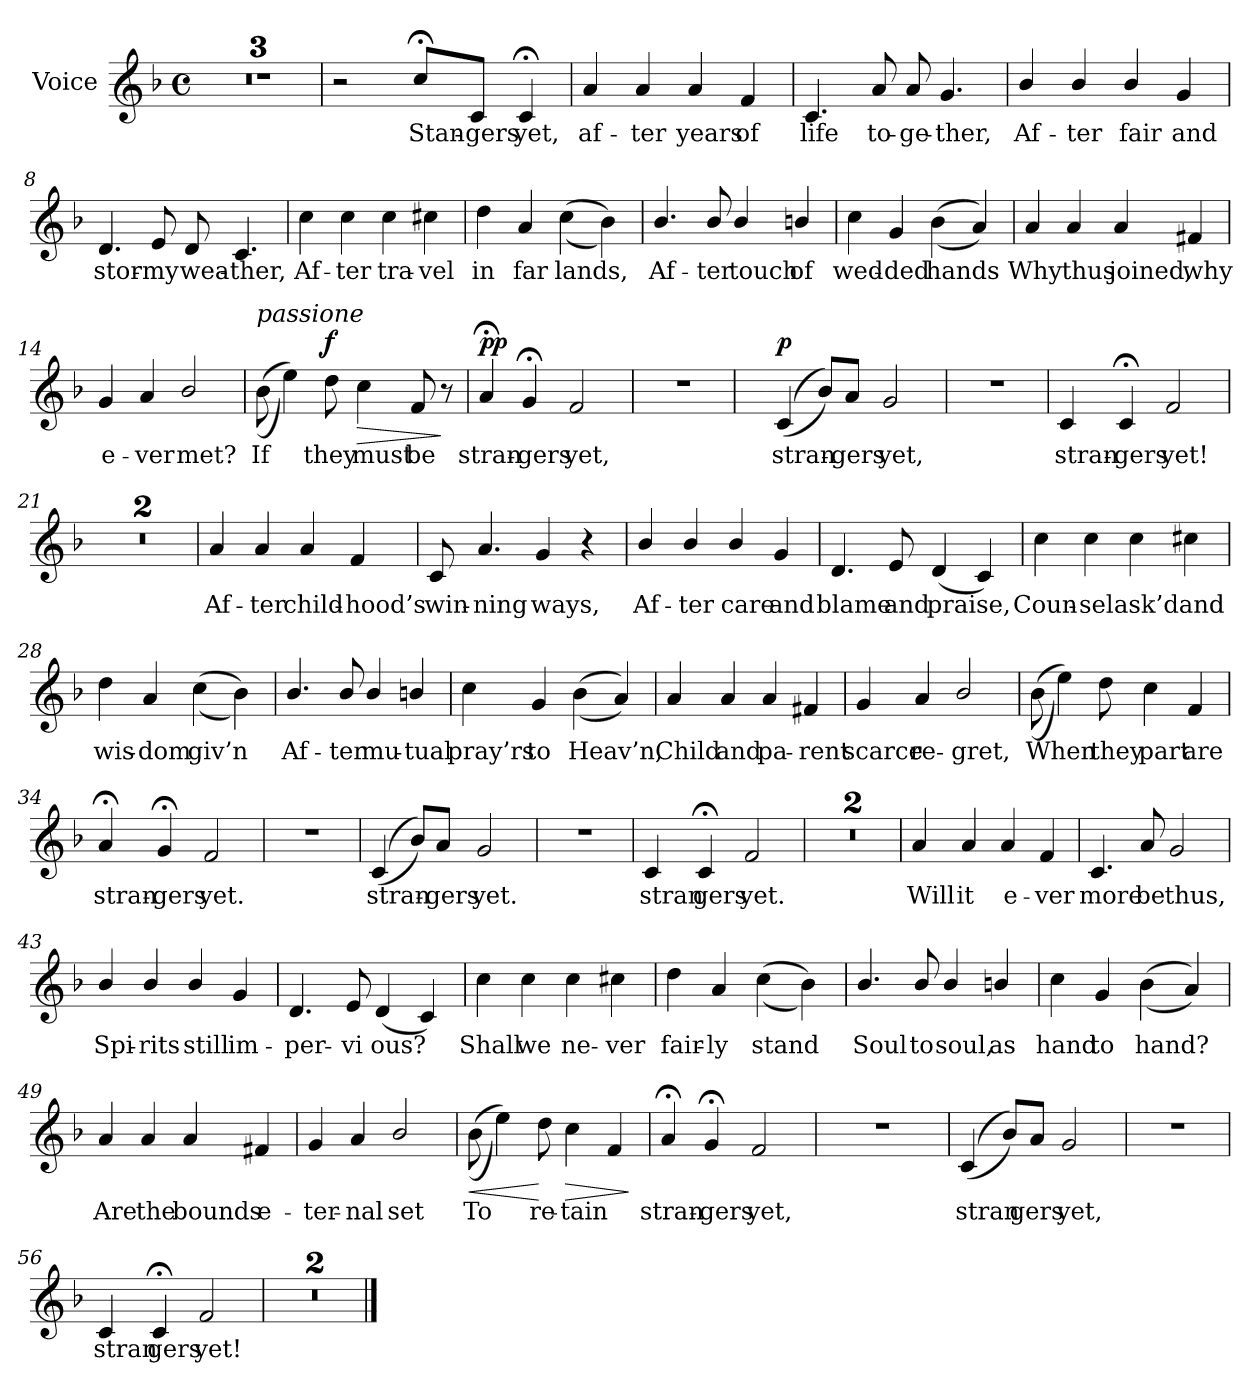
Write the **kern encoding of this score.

**kern	**text	**dynam
*part1	*part1	*part1
*staff1	*staff1	*staff1
*I"Voice	*	*
*clefG2	*	*
*k[b-]	*	*
*M4/4	*	*
*met(c)	*	*
=1	=1	=1
1r	.	.
=2	=2	=2
1r	.	.
=3	=3	=3
1r	.	.
=4	=4	=4
2r	.	.
!	!LO:LY:b	!
8cc;</L	Stan-	.
!	!LO:LY:b	!
8c/J	-gers	.
!	!LO:LY:b	!
4c;</	yet,	.
=5	=5	=5
!	!LO:LY:b	!
4a/	af-	.
!	!LO:LY:b	!
4a/	-ter	.
!	!LO:LY:b	!
4a/	years	.
!	!LO:LY:b	!
4f/	of	.
=6	=6	=6
!	!LO:LY:b	!
4.c/	life	.
!	!LO:LY:b	!
8a/	to-	.
!	!LO:LY:b	!
8a/	-ge-	.
!	!LO:LY:b	!
4.g/	-ther,	.
=7	=7	=7
!	!LO:LY:b	!
4b-/	Af-	.
!	!LO:LY:b	!
4b-/	-ter	.
!	!LO:LY:b	!
4b-/	fair	.
!	!LO:LY:b	!
4g/	and	.
=8	=8	=8
!	!LO:LY:b	!
4.d/	stor-	.
!	!LO:LY:b	!
8e/	-my	.
!	!LO:LY:b	!
8d/	wea-	.
!	!LO:LY:b	!
4.c/	-ther,	.
!!LO:LB:g=z
=9	=9	=9
!	!LO:LY:b	!
4cc\	Af-	.
!	!LO:LY:b	!
4cc\	-ter	.
!	!LO:LY:b	!
4cc\	tra-	.
!	!LO:LY:b	!
4cc#X\	-vel	.
=10	=10	=10
!	!LO:LY:b	!
4dd\	in	.
!	!LO:LY:b	!
4a/	far	.
!	!LO:LY:b	!
(>(>4cc\	lands,	.
4b-\))	.	.
=11	=11	=11
!	!LO:LY:b	!
4.b-/	Af-	.
!	!LO:LY:b	!
8b-/	-ter	.
!	!LO:LY:b	!
4b-/	touch	.
!	!LO:LY:b	!
4bn/	of	.
=12	=12	=12
!	!LO:LY:b	!
4cc\	wed-	.
!	!LO:LY:b	!
4g/	-ded	.
!	!LO:LY:b	!
(>(>4b-\	hands	.
4a/))	.	.
=13	=13	=13
!	!LO:LY:b	!
4a/	Why	.
!	!LO:LY:b	!
4a/	thus	.
!	!LO:LY:b	!
4a/	joined,	.
!	!LO:LY:b	!
4f#X/	why	.
=14	=14	=14
!	!LO:LY:b	!
4g/	e-	.
!	!LO:LY:b	!
4a/	-ver	.
!	!LO:LY:b	!
2b-/	met?	.
!!LO:LB:g=z
=15	=15	=15
!LO:TX:a:i:t=passione	!	!
!	!LO:LY:b	!
(>(>8b-\	If	.
4ee\))	.	.
!	!LO:LY:b	!LO:DY:a
8dd\	they	f
!	!LO:LY:b	!LO:HP:b
4cc\	must	>
!	!LO:LY:b	!
8f/	be	.
8r	.	]
=16	=16	=16
!	!LO:LY:b	!LO:DY:a
4a;</	stran-	pp
!	!LO:LY:b	!
4g;</	-gers	.
!	!LO:LY:b	!
2f/	yet,	.
=17	=17	=17
1r	.	.
=18	=18	=18
!	!LO:LY:b	!LO:DY:a
(<(<4c/	stran-	p
8b-/L))	.	.
!	!LO:LY:b	!
8a/J	-gers	.
!	!LO:LY:b	!
2g/	yet,	.
=19	=19	=19
1r	.	.
=20	=20	=20
!	!LO:LY:b	!
4c/	stran-	.
!	!LO:LY:b	!
4c;</	-gers	.
!	!LO:LY:b	!
2f/	yet!	.
=21	=21	=21
1r	.	.
=22	=22	=22
1r	.	.
!!LO:LB:g=z
=23	=23	=23
!	!LO:LY:b	!
4a/	Af-	.
!	!LO:LY:b	!
4a/	-ter	.
!	!LO:LY:b	!
4a/	child-	.
!	!LO:LY:b	!
4f/	-hood’s	.
=24	=24	=24
!	!LO:LY:b	!
8c/	win-	.
!	!LO:LY:b	!
4.a/	-ning	.
!	!LO:LY:b	!
4g/	ways,	.
4r	.	.
=25	=25	=25
!	!LO:LY:b	!
4b-/	Af-	.
!	!LO:LY:b	!
4b-/	-ter	.
!	!LO:LY:b	!
4b-/	care	.
!	!LO:LY:b	!
4g/	and	.
=26	=26	=26
!	!LO:LY:b	!
4.d/	blame	.
!	!LO:LY:b	!
8e/	and	.
!	!LO:LY:b	!
(<4d/	praise,	.
4c/)	.	.
=27	=27	=27
!	!LO:LY:b	!
4cc\	Coun-	.
!	!LO:LY:b	!
4cc\	-sel	.
!	!LO:LY:b	!
4cc\	ask’d	.
!	!LO:LY:b	!
4cc#X\	and	.
!!LO:LB:g=z
=28	=28	=28
!	!LO:LY:b	!
4dd\	wis-	.
!	!LO:LY:b	!
4a/	-dom	.
!	!LO:LY:b	!
(>(>4cc\	giv’n	.
4b-\))	.	.
=29	=29	=29
!	!LO:LY:b	!
4.b-/	Af-	.
!	!LO:LY:b	!
8b-/	-ter	.
!	!LO:LY:b	!
4b-/	mu-	.
!	!LO:LY:b	!
4bn/	-tual	.
=30	=30	=30
!	!LO:LY:b	!
4cc\	pray’rs	.
!	!LO:LY:b	!
4g/	to	.
!	!LO:LY:b	!
(>(>4b-\	Heav’n,	.
4a/))	.	.
=31	=31	=31
!	!LO:LY:b	!
4a/	Child	.
!	!LO:LY:b	!
4a/	and	.
!	!LO:LY:b	!
4a/	pa-	.
!	!LO:LY:b	!
4f#X/	-rent	.
=32	=32	=32
!	!LO:LY:b	!
4g/	scarce	.
!	!LO:LY:b	!
4a/	re-	.
!	!LO:LY:b	!
2b-/	-gret,	.
!!LO:LB:g=z
=33	=33	=33
!	!LO:LY:b	!
(>(>8b-\	When	.
4ee\))	.	.
!	!LO:LY:b	!
8dd\	they	.
!	!LO:LY:b	!
4cc\	part	.
!	!LO:LY:b	!
4f/	are	.
=34	=34	=34
!	!LO:LY:b	!
4a;</	stran-	.
!	!LO:LY:b	!
4g;</	-gers	.
!	!LO:LY:b	!
2f/	yet.	.
=35	=35	=35
1r	.	.
=36	=36	=36
!	!LO:LY:b	!
(<(<4c/	stran-	.
8b-/L))	.	.
!	!LO:LY:b	!
8a/J	gers	.
!	!LO:LY:b	!
2g/	yet.	.
=37	=37	=37
1r	.	.
=38	=38	=38
!	!LO:LY:b	!
4c/	stran	.
!	!LO:LY:b	!
4c;</	gers	.
!	!LO:LY:b	!
2f/	yet.	.
=39	=39	=39
1r	.	.
=40	=40	=40
1r	.	.
=41	=41	=41
!	!LO:LY:b	!
4a/	Will	.
!	!LO:LY:b	!
4a/	it	.
!	!LO:LY:b	!
4a/	e-	.
!	!LO:LY:b	!
4f/	-ver	.
!!LO:LB:g=z
=42	=42	=42
!	!LO:LY:b	!
4.c/	more	.
!	!LO:LY:b	!
8a/	be	.
!	!LO:LY:b	!
2g/	thus,	.
=43	=43	=43
!	!LO:LY:b	!
4b-/	Spi-	.
!	!LO:LY:b	!
4b-/	-rits	.
!	!LO:LY:b	!
4b-/	still	.
!	!LO:LY:b	!
4g/	im-	.
=44	=44	=44
!	!LO:LY:b	!
4.d/	-per-	.
!	!LO:LY:b	!
8e/	-vi	.
!	!LO:LY:b	!
(<4d/	ous?	.
4c/)	.	.
=45	=45	=45
!	!LO:LY:b	!
4cc\	Shall	.
!	!LO:LY:b	!
4cc\	we	.
!	!LO:LY:b	!
4cc\	ne-	.
!	!LO:LY:b	!
4cc#X\	-ver	.
=46	=46	=46
!	!LO:LY:b	!
4dd\	fair-	.
!	!LO:LY:b	!
4a/	-ly	.
!	!LO:LY:b	!
(>(>4cc\	stand	.
4b-\))	.	.
=47	=47	=47
!	!LO:LY:b	!
4.b-/	Soul	.
!	!LO:LY:b	!
8b-/	to	.
!	!LO:LY:b	!
4b-/	soul,	.
!	!LO:LY:b	!
4bn/	as	.
!!LO:LB:g=z
=48	=48	=48
!	!LO:LY:b	!
4cc\	hand	.
!	!LO:LY:b	!
4g/	to	.
!	!LO:LY:b	!
(>(>4b-\	hand?	.
4a/))	.	.
=49	=49	=49
!	!LO:LY:b	!
4a/	Are	.
!	!LO:LY:b	!
4a/	the	.
!	!LO:LY:b	!
4a/	bounds	.
!	!LO:LY:b	!
4f#X/	e-	.
=50	=50	=50
!	!LO:LY:b	!
4g/	-ter-	.
!	!LO:LY:b	!
4a/	-nal	.
!	!LO:LY:b	!
2b-/	set	.
=51	=51	=51
!	!LO:LY:b	!LO:HP:b
(>(>8b-\	To	<
4ee\))	.	.
!	!LO:LY:b	!
8dd\	re-	[
!	!LO:LY:b	!LO:HP:b
4cc\	-tain	>
4f/	.	.
.	.	]
=52	=52	=52
!	!LO:LY:b	!
4a;</	stran-	.
!	!LO:LY:b	!
4g;</	-gers	.
!	!LO:LY:b	!
2f/	yet,	.
=53	=53	=53
1r	.	.
=54	=54	=54
!	!LO:LY:b	!
(<(<4c/	stran	.
8b-/L))	.	.
!	!LO:LY:b	!
8a/J	gers	.
!	!LO:LY:b	!
2g/	yet,	.
!!LO:LB:g=z
=55	=55	=55
1r	.	.
=56	=56	=56
!	!LO:LY:b	!
4c/	stran	.
!	!LO:LY:b	!
4c;</	gers	.
!	!LO:LY:b	!
2f/	yet!	.
=57	=57	=57
1r	.	.
=58	=58	=58
1r	.	.
==	==	==
*-	*-	*-
